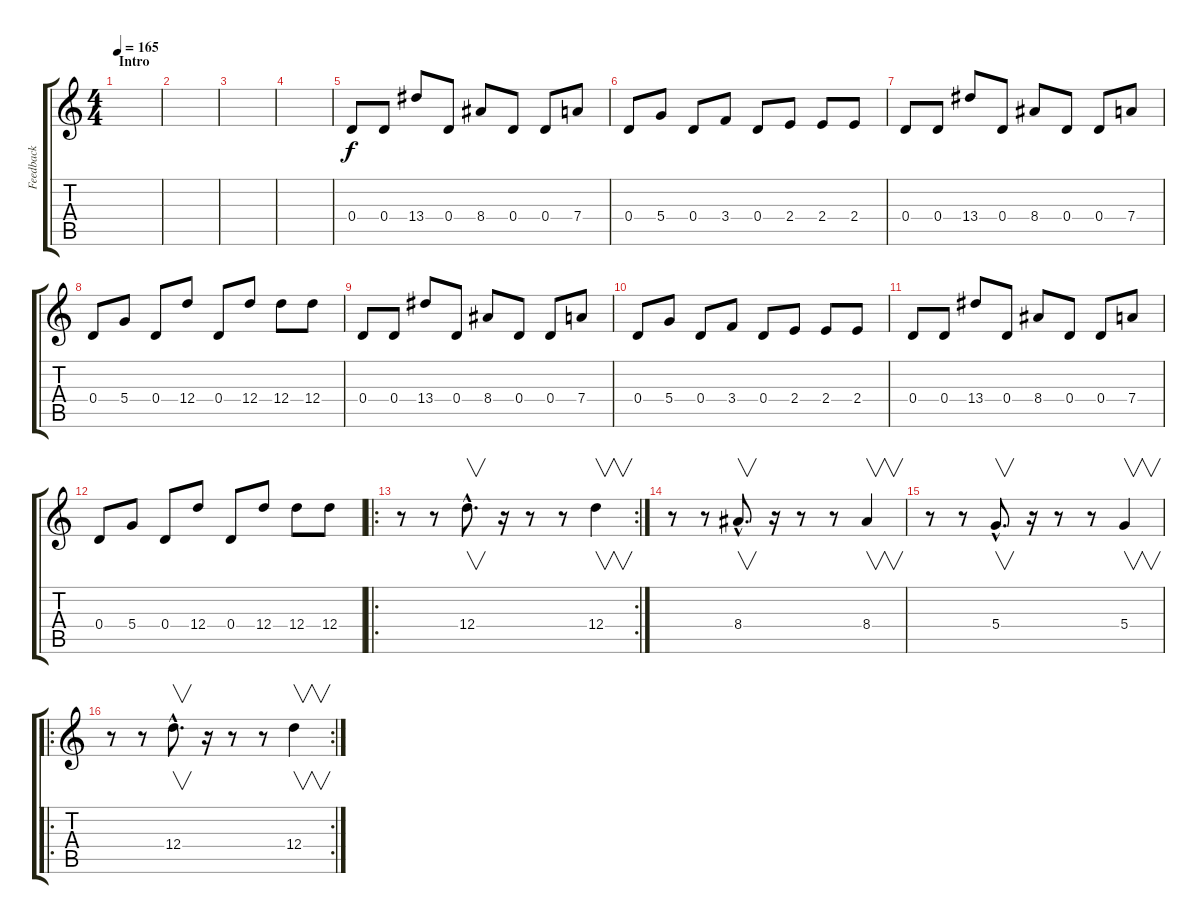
\track ("Feedback" "Feedback") {instrument guitarharmonics}
\staff {score tabs}
\tuning (E4 B3 G3 D3 A2 D2) {hide}
\ts (4 4)
\section ("" "Intro")
\tempo 165
\clef g2
\ks c
|
|
|
|
0.4.8 0.4.8 13.4.8 0.4.8 8.4.8 0.4.8 0.4.8 7.4.8 |
0.4.8 5.4.8 0.4.8 3.4.8 0.4.8 2.4.8 2.4.8 2.4.8 |
0.4.8 0.4.8 13.4.8 0.4.8 8.4.8 0.4.8 0.4.8 7.4.8 |
0.4.8 5.4.8 0.4.8 12.4.8 0.4.8 12.4.8 12.4.8 12.4.8 |
0.4.8 0.4.8 13.4.8 0.4.8 8.4.8 0.4.8 0.4.8 7.4.8 |
0.4.8 5.4.8 0.4.8 3.4.8 0.4.8 2.4.8 2.4.8 2.4.8 |
0.4.8 0.4.8 13.4.8 0.4.8 8.4.8 0.4.8 0.4.8 7.4.8 |
0.4.8 5.4.8 0.4.8 12.4.8 0.4.8 12.4.8 12.4.8 12.4.8 |
\ro
\rc 2
\section ("" "")
r.8 r.8 12.4{hac}.8{v d} r.16 r.8 r.8 12.4.4{v} |
r.8 r.8 8.4{hac}.8{v d} r.16 r.8 r.8 8.4.4{v} |
r.8 r.8 5.4{hac}.8{v d} r.16 r.8 r.8 5.4.4{v} |
\ro
\rc 2
r.8 r.8 12.4{hac}.8{v d} r.16 r.8 r.8 12.4.4{v}
